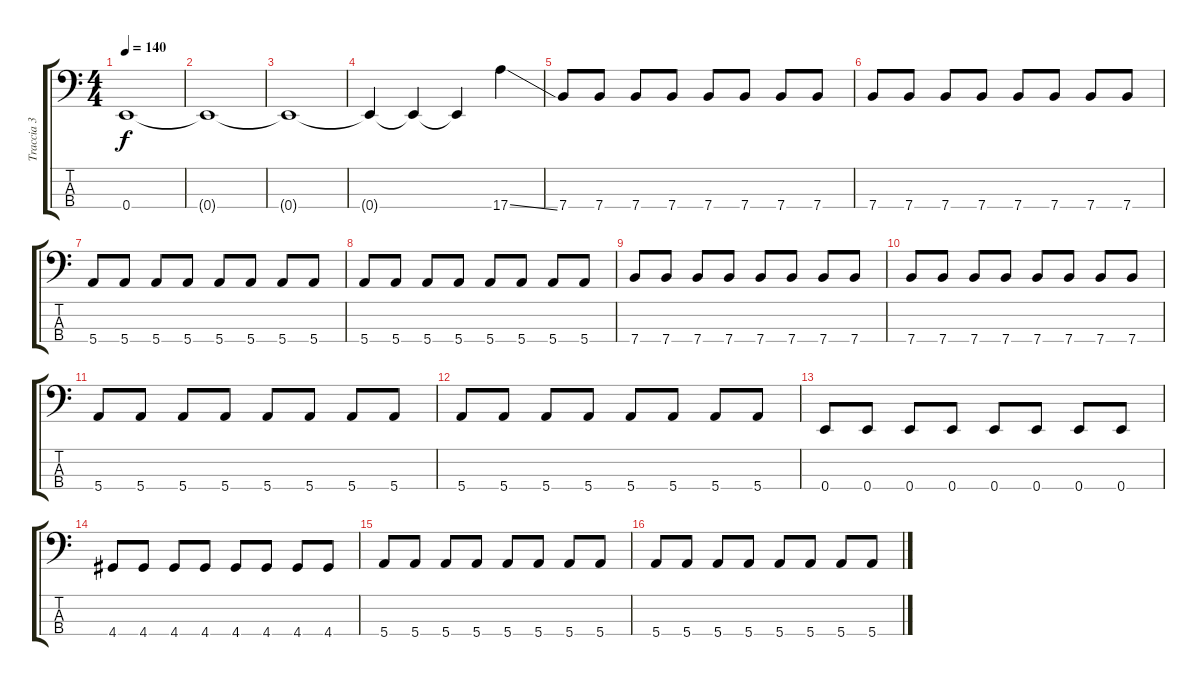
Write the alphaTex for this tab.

\track ("Traccia 3" "Traccia 3") {instrument electricbassfinger}
\staff {score tabs}
\tuning (G2 D2 A1 E1) {hide}
\ts (4 4)
\tempo 140
\clef f4
\ks c
0.4{t}.1{dy f} |
0.4{t}.1 |
0.4{t}.1 |
0.4{t}.4 0.4{t}.4 0.4{t}.4 17.4{ss}.4 |
7.4.8 7.4.8 7.4.8 7.4.8 7.4.8 7.4.8 7.4.8 7.4.8 |
7.4.8 7.4.8 7.4.8 7.4.8 7.4.8 7.4.8 7.4.8 7.4.8 |
5.4.8 5.4.8 5.4.8 5.4.8 5.4.8 5.4.8 5.4.8 5.4.8 |
5.4.8 5.4.8 5.4.8 5.4.8 5.4.8 5.4.8 5.4.8 5.4.8 |
7.4.8 7.4.8 7.4.8 7.4.8 7.4.8 7.4.8 7.4.8 7.4.8 |
7.4.8 7.4.8 7.4.8 7.4.8 7.4.8 7.4.8 7.4.8 7.4.8 |
5.4.8 5.4.8 5.4.8 5.4.8 5.4.8 5.4.8 5.4.8 5.4.8 |
5.4.8 5.4.8 5.4.8 5.4.8 5.4.8 5.4.8 5.4.8 5.4.8 |
0.4.8 0.4.8 0.4.8 0.4.8 0.4.8 0.4.8 0.4.8 0.4.8 |
4.4.8 4.4.8 4.4.8 4.4.8 4.4.8 4.4.8 4.4.8 4.4.8 |
5.4.8 5.4.8 5.4.8 5.4.8 5.4.8 5.4.8 5.4.8 5.4.8 |
5.4.8 5.4.8 5.4.8 5.4.8 5.4.8 5.4.8 5.4.8 5.4.8
